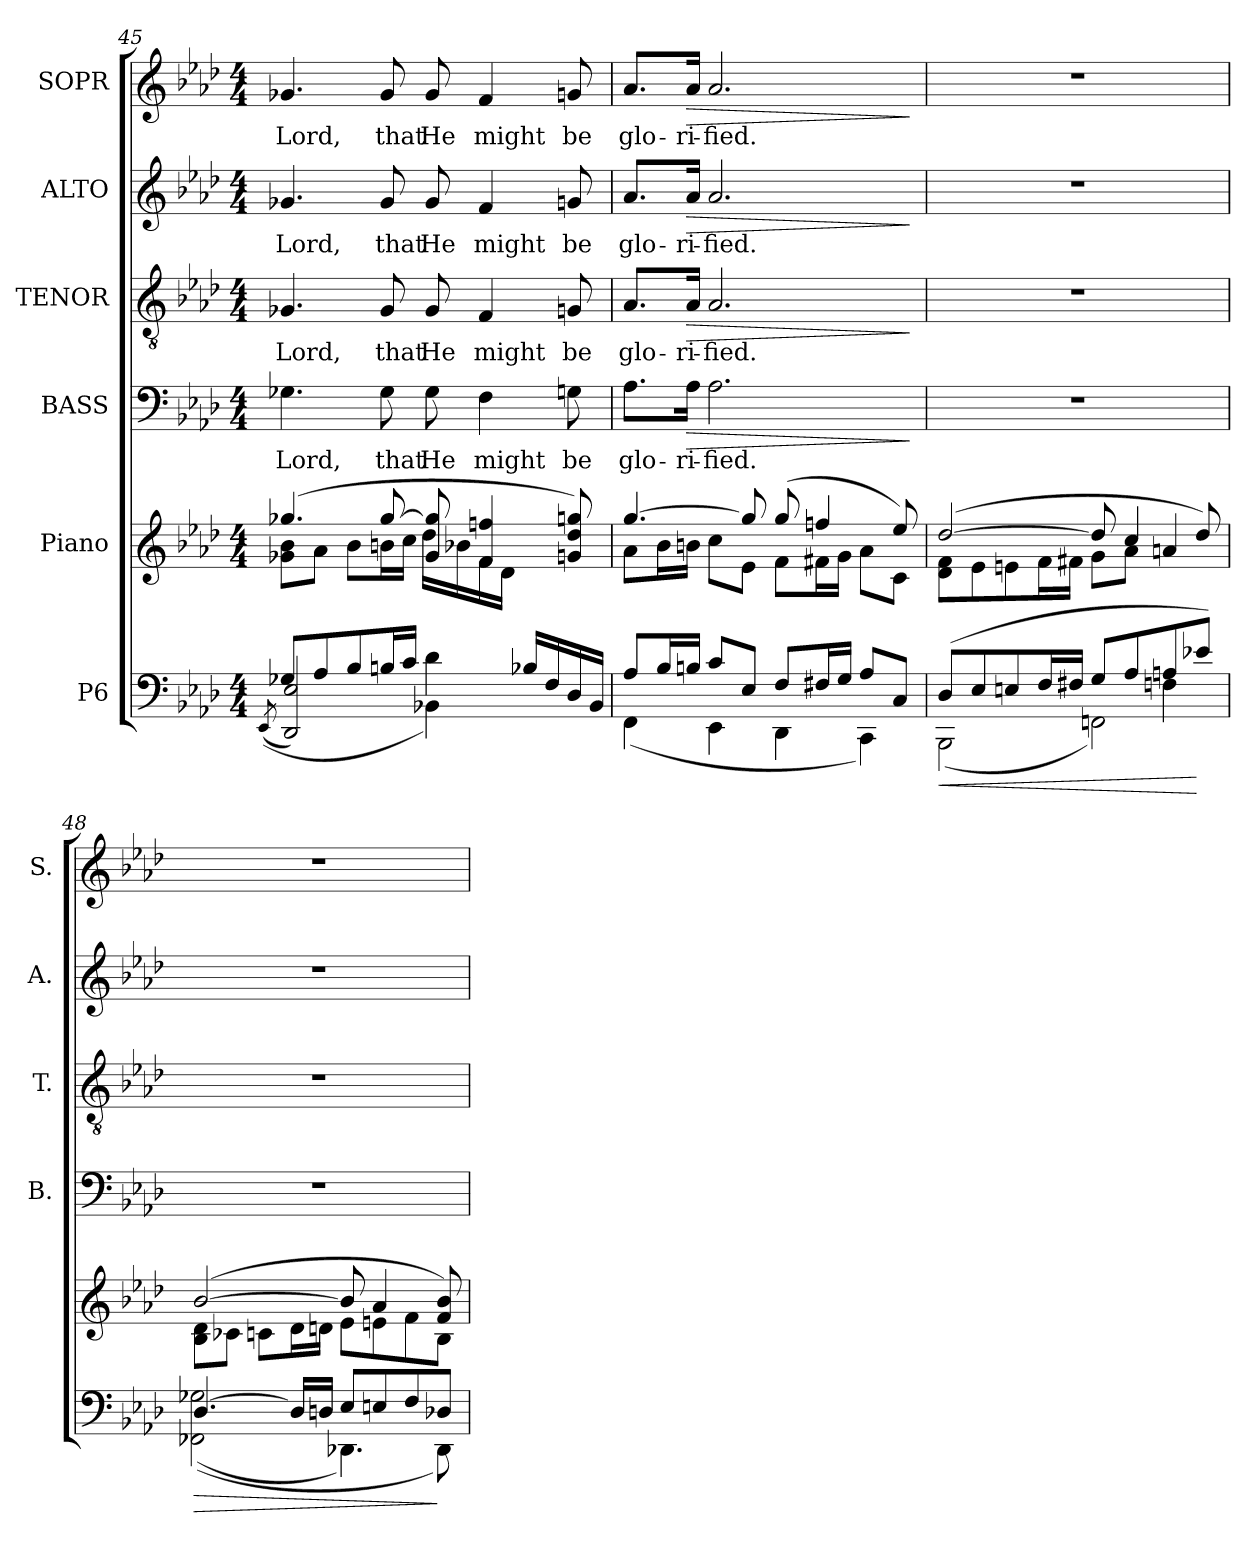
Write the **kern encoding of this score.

**kern	**dynam	**kern	**kern	**text	**dynam	**kern	**text	**dynam	**kern	**text	**dynam	**kern	**text	**dynam
*part6	*part6	*part5	*part4	*part4	*part4	*part3	*part3	*part3	*part2	*part2	*part2	*part1	*part1	*part1
*staff6	*staff6	*staff5	*staff4	*staff4	*staff4	*staff3	*staff3	*staff3	*staff2	*staff2	*staff2	*staff1	*staff1	*staff1
*I"P6	*	*I"Piano	*I"BASS	*	*	*I"TENOR	*	*	*I"ALTO	*	*	*I"SOPR	*	*
*	*	*	*I'B.	*	*	*I'T.	*	*	*I'A.	*	*	*I'S.	*	*
*clefF4	*	*clefG2	*clefF4	*	*	*clefGv2	*	*	*clefG2	*	*	*clefG2	*	*
*	*	*	*	*	*	*ITrd7c12	*	*	*	*	*	*	*	*
*k[b-e-a-d-]	*	*k[b-e-a-d-]	*k[b-e-a-d-]	*	*	*k[b-e-a-d-]	*	*	*k[b-e-a-d-]	*	*	*k[b-e-a-d-]	*	*
*A-:	*	*A-:	*A-:	*	*	*A-:	*	*	*A-:	*	*	*A-:	*	*
*M4/4	*	*M4/4	*M4/4	*	*	*M4/4	*	*	*M4/4	*	*	*M4/4	*	*
=45	=45	=45	=45	=45	=45	=45	=45	=45	=45	=45	=45	=45	=45	=45
*^	*	*	*	*	*	*	*	*	*	*	*	*	*	*
.	((8qEE-i/	.	.	.	.	.	.	.	.	.	.	.	.	.	.
*	*	*	*^	*	*	*	*	*	*	*	*	*	*	*	*
!	!	!	!	!	!	!LO:LY:b:color=#000000	!	!	!	!	!	!	!	!	!	!
!	!	!	!	!	!	!	!	!	!LO:LY:b:color=#000000	!	!	!	!	!	!	!
!	!	!	!	!	!	!	!	!	!	!	!	!LO:LY:b:color=#000000	!	!	!	!
!	!	!	!	!	!	!	!	!	!	!	!	!	!	!	!LO:LY:b:color=#000000	!
8G-Xi/L	2DD-i/ 2E-i)	.	(4.gg-Xi/	8g-Xi\ 8b-iL	4.G-Xi\	Lord,	.	4.GG-Xi/	Lord,	.	4.g-Xi/	Lord,	.	4.g-Xi/	Lord,	.
8A-i/	.	.	.	8a-i\J	.	.	.	.	.	.	.	.	.	.	.	.
8B-i/	.	.	.	8b-i\L	.	.	.	.	.	.	.	.	.	.	.	.
!	!	!	!	!	!	!LO:LY:b:color=#000000	!	!	!	!	!	!	!	!	!	!
!	!	!	!	!	!	!	!	!	!LO:LY:b:color=#000000	!	!	!	!	!	!	!
!	!	!	!	!	!	!	!	!	!	!	!	!LO:LY:b:color=#000000	!	!	!	!
!	!	!	!	!	!	!	!	!	!	!	!	!	!	!	!LO:LY:b:color=#000000	!
16Bni/L	.	.	[8gg-i/	16bni\L	8G-i\	that	.	8GG-i/	that	.	8g-i/	that	.	8g-i/	that	.
16ci/JJ	.	.	.	16cci\JJ	.	.	.	.	.	.	.	.	.	.	.	.
!	!	!	!	!	!	!LO:LY:b:color=#000000	!	!	!	!	!	!	!	!	!	!
!	!	!	!	!	!	!	!	!	!LO:LY:b:color=#000000	!	!	!	!	!	!	!
!	!	!	!	!	!	!	!	!	!	!	!	!LO:LY:b:color=#000000	!	!	!	!
!	!	!	!	!	!	!	!	!	!	!	!	!	!	!	!LO:LY:b:color=#000000	!
4d-i\	4BB-Xi\)	.	8g-i/ 8gg-i]	16dd-i\LL	8G-i\	He	.	8GG-i/	He	.	8g-i/	He	.	8g-i/	He	.
.	.	.	.	16b-Xi\	.	.	.	.	.	.	.	.	.	.	.	.
!	!	!	!	!	!	!LO:LY:b:color=#000000	!	!	!	!	!	!	!	!	!	!
!	!	!	!	!	!	!	!	!	!LO:LY:b:color=#000000	!	!	!	!	!	!	!
!	!	!	!	!	!	!	!	!	!	!	!	!LO:LY:b:color=#000000	!	!	!	!
!	!	!	!	!	!	!	!	!	!	!	!	!	!	!	!LO:LY:b:color=#000000	!
.	.	.	4fi/ 4ffni	16fi\	4Fi\	might	.	4FFi/	might	.	4fi/	might	.	4fi/	might	.
.	.	.	.	16d-i\JJ	.	.	.	.	.	.	.	.	.	.	.	.
8ryy	16B-Xi/LL	.	.	4ryy	.	.	.	.	.	.	.	.	.	.	.	.
.	16Fi/	.	.	.	.	.	.	.	.	.	.	.	.	.	.	.
!	!	!	!	!	!	!LO:LY:b:color=#000000	!	!	!	!	!	!	!	!	!	!
!	!	!	!	!	!	!	!	!	!LO:LY:b:color=#000000	!	!	!	!	!	!	!
!	!	!	!	!	!	!	!	!	!	!	!	!LO:LY:b:color=#000000	!	!	!	!
!	!	!	!	!	!	!	!	!	!	!	!	!	!	!	!LO:LY:b:color=#000000	!
8ryy	16D-i/	.	8gni/ 8dd-i 8ggni)	.	8Gni\	be	.	8GGni/	be	.	8gni/	be	.	8gni/	be	.
.	16BB-i/JJ	.	.	.	.	.	.	.	.	.	.	.	.	.	.	.
=46	=46	=46	=46	=46	=46	=46	=46	=46	=46	=46	=46	=46	=46	=46	=46	=46
!	!	!	!	!	!	!LO:LY:b:color=#000000	!	!	!	!	!	!	!	!	!	!
!	!	!	!	!	!	!	!	!	!LO:LY:b:color=#000000	!	!	!	!	!	!	!
!	!	!	!	!	!	!	!	!	!	!	!	!LO:LY:b:color=#000000	!	!	!	!
!	!	!	!	!	!	!	!	!	!	!	!	!	!	!	!LO:LY:b:color=#000000	!
8A-i/L	(4FFi\	.	[4.ggi/	8a-i\L	8.A-i\L	glo-	.	8.AA-i/L	glo-	.	8.a-i/L	glo-	.	8.a-i/L	glo-	.
16B-i/L	.	.	.	16b-i\L	.	.	.	.	.	.	.	.	.	.	.	.
!	!	!	!	!	!	!LO:LY:b:color=#000000	!LO:HP:b	!	!	!	!	!	!	!	!	!
!	!	!	!	!	!	!	!	!	!LO:LY:b:color=#000000	!LO:HP:b	!	!	!	!	!	!
!	!	!	!	!	!	!	!	!	!	!	!	!LO:LY:b:color=#000000	!LO:HP:b	!	!	!
!	!	!	!	!	!	!	!	!	!	!	!	!	!	!	!LO:LY:b:color=#000000	!LO:HP:b
16Bni/JJ	.	.	.	16bni\JJ	16A-i\Jk	-ri-	>	16AA-i/Jk	-ri-	>	16a-i/Jk	-ri-	>	16a-i/Jk	-ri-	>
!	!	!	!	!	!	!LO:LY:b:color=#000000	!	!	!	!	!	!	!	!	!	!
!	!	!	!	!	!	!	!	!	!LO:LY:b:color=#000000	!	!	!	!	!	!	!
!	!	!	!	!	!	!	!	!	!	!	!	!LO:LY:b:color=#000000	!	!	!	!
!	!	!	!	!	!	!	!	!	!	!	!	!	!	!	!LO:LY:b:color=#000000	!
8ci/L	4EE-i\	.	.	8cci\L	2.A-i\	-fied.	.	2.AA-i/	-fied.	.	2.a-i/	-fied.	.	2.a-i/	-fied.	.
8E-i/J	.	.	8ggi/]	8e-i\J	.	.	.	.	.	.	.	.	.	.	.	.
8Fi/L	4DD-i\	.	(8ggi/	8fi\L	.	.	.	.	.	.	.	.	.	.	.	.
16F#Xi/L	.	.	4ffni/	16f#Xi\L	.	.	.	.	.	.	.	.	.	.	.	.
16Gi/JJ	.	.	.	16gi\JJ	.	.	.	.	.	.	.	.	.	.	.	.
8A-i/L	4CCi\)	.	.	8a-i\L	.	.	.	.	.	.	.	.	.	.	.	.
8Ci/J	.	.	8ee-i/)	8ci\J	.	.	.	.	.	.	.	.	.	.	.	.
*v	*v	*	*	*	*	*	*	*	*	*	*	*	*	*	*	*
*	*	*v	*v	*	*	*	*	*	*	*	*	*	*	*	*
.	.	.	.	.	]	.	.	]	.	.	]	.	.	]
!!LO:LB:g=z
=47	=47	=47	=47	=47	=47	=47	=47	=47	=47	=47	=47	=47	=47	=47
!	!LO:HP:b	!	!	!	!	!	!	!	!	!	!	!	!	!
*^	*	*^	*	*	*	*	*	*	*	*	*	*	*	*
*	*^	*	*	*	*	*	*	*	*	*	*	*	*	*	*	*
(8D-i/L	(2BBB-i\	2ryy	<	([2dd-i/	8d-i\ 8fiL	1r	.	.	1r	.	.	1r	.	.	1r	.	.
8E-i/	.	.	.	.	8e-i\	.	.	.	.	.	.	.	.	.	.	.	.
8Eni/	.	.	.	.	8eni\	.	.	.	.	.	.	.	.	.	.	.	.
16Fi/L	.	.	.	.	16fi\L	.	.	.	.	.	.	.	.	.	.	.	.
16F#Xi/JJ	.	.	.	.	16f#Xi\JJ	.	.	.	.	.	.	.	.	.	.	.	.
8Gi/L	2FFni\)	4ryy	.	8dd-i/]	8gi\L	.	.	.	.	.	.	.	.	.	.	.	.
8A-i/	.	.	.	4cci/	8a-i\J	.	.	.	.	.	.	.	.	.	.	.	.
8Ani/	.	4Fni\	.	.	4ani/	.	.	.	.	.	.	.	.	.	.	.	.
8e-Xi/J)	.	.	[	8dd-i/)	.	.	.	.	.	.	.	.	.	.	.	.	.
*	*v	*v	*	*	*	*	*	*	*	*	*	*	*	*	*	*	*
=48	=48	=48	=48	=48	=48	=48	=48	=48	=48	=48	=48	=48	=48	=48	=48	=48
!	!	!LO:HP:b	!	!	!	!	!	!	!	!	!	!	!	!	!	!
[4.D-i/	((2FF-Xi\ 2G-Xi	>	([2b-i/	8B-i\ 8d-iL	1r	.	.	1r	.	.	1r	.	.	1r	.	.
.	.	.	.	8c-Xi\J	.	.	.	.	.	.	.	.	.	.	.	.
.	.	.	.	8cni\L	.	.	.	.	.	.	.	.	.	.	.	.
16D-i/LL]	.	.	.	16d-i\L	.	.	.	.	.	.	.	.	.	.	.	.
16Dni/JJ	.	.	.	16dni\JJ	.	.	.	.	.	.	.	.	.	.	.	.
8E-i/L	4.DD-Xi\)	.	8b-i/]	8e-i\L	.	.	.	.	.	.	.	.	.	.	.	.
8Eni/	.	.	4a-i/	8eni\	.	.	.	.	.	.	.	.	.	.	.	.
8Fi/	.	.	.	8fi\	.	.	.	.	.	.	.	.	.	.	.	.
8D-Xi/J	8DD-i\)	]	8fi/ 8b-i)	8B-i\J	.	.	.	.	.	.	.	.	.	.	.	.
*v	*v	*	*	*	*	*	*	*	*	*	*	*	*	*	*	*
*	*	*v	*v	*	*	*	*	*	*	*	*	*	*	*	*
=	=	=	=	=	=	=	=	=	=	=	=	=	=	=
*-	*-	*-	*-	*-	*-	*-	*-	*-	*-	*-	*-	*-	*-	*-
